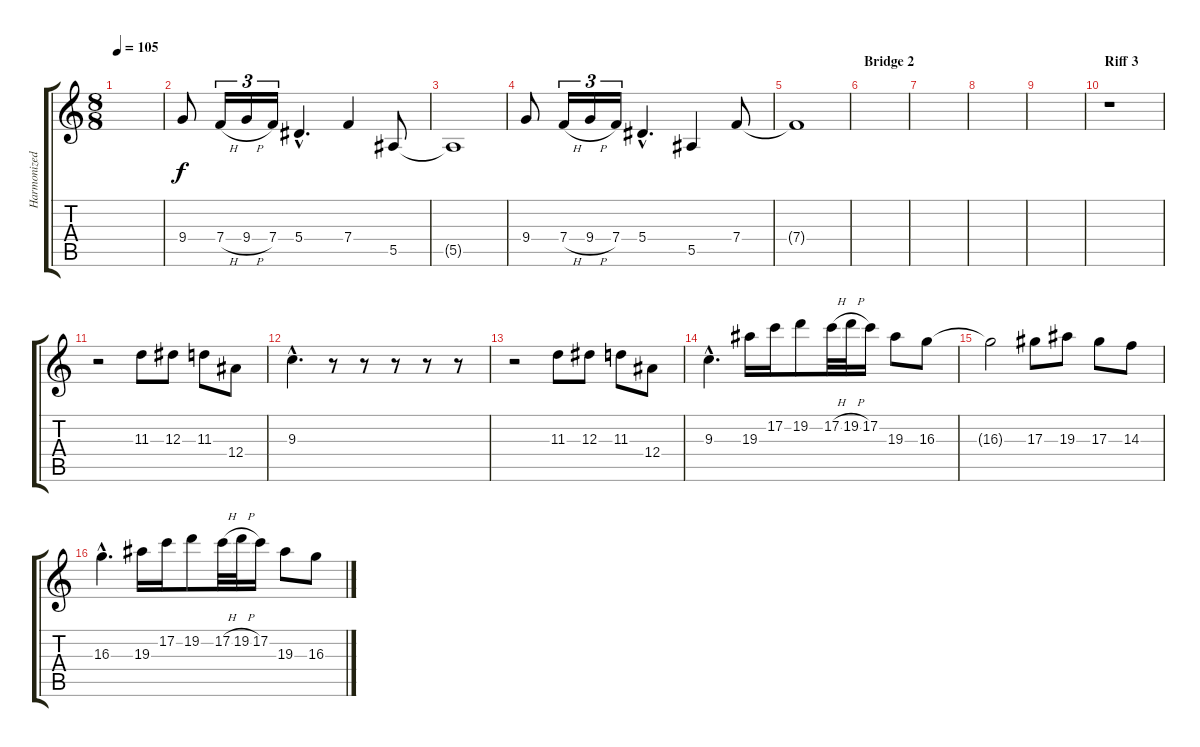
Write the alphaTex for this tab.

\track ("Harmonized Guitar" "Harmonized") {instrument distortionguitar}
\staff {score tabs}
\tuning (C4 G3 Eb3 Bb2 F2 C2) {hide}
\ts (8 8)
\tempo 105
\clef g2
\ks c
|
9.4.8{volume 11 balance 3} 7.4{h}.16{tu (3 2)} 9.4{h}.16{tu (3 2)} 7.4.16{tu (3 2)} 5.4{hac}.4{d} 7.4.4 5.5.8 |
5.5{t}.1 |
9.4.8 7.4{h}.16{tu (3 2)} 9.4{h}.16{tu (3 2)} 7.4.16{tu (3 2)} 5.4{hac}.4{d} 5.5.4 7.4.8 |
7.4{t}.1 |
\section ("" "Bridge 2")
|
|
|
|
\section ("" "Riff 3")
r.1{volume 11 balance 3} |
r.2 11.3.8 12.3.8 11.3.8 12.4.8 |
9.3{hac}.4{d} r.8 r.8 r.8 r.8 r.8 |
r.2 11.3.8 12.3.8 11.3.8 12.4.8 |
9.3{hac}.4{d} 19.3.16 17.2.16 19.2.8 17.2{h}.32 19.2{h}.32 17.2.16 19.3.8 16.3.8 |
16.3{t}.2 17.3.8 19.3.8 17.3.8 14.3.8 |
16.3{hac}.4{d} 19.3.16 17.2.16 19.2.8 17.2{h}.32 19.2{h}.32 17.2.16 19.3.8 16.3.8
